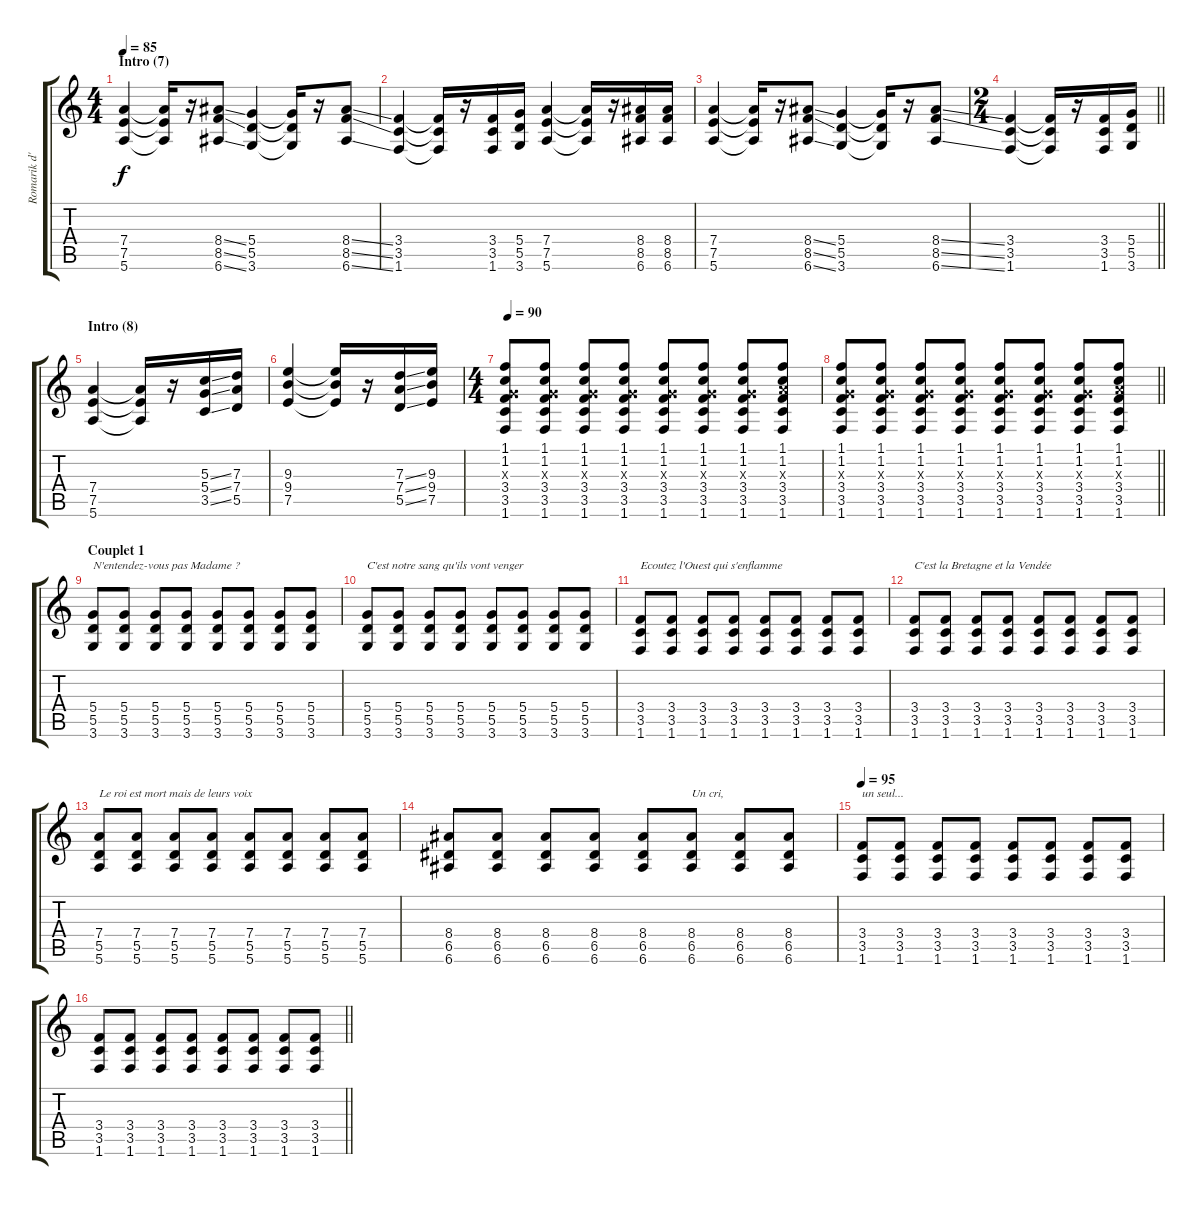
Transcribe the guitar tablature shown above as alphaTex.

\track ("Romarik d'Arvycendres" "Romarik d'") {instrument distortionguitar}
\staff {score tabs}
\tuning (E4 B3 G3 D3 A2 E2) {hide}
\ts (4 4)
\section ("" "Intro (7)")
\tempo 85
\clef g2
\ks c
(7.4 7.5 5.6).4{dy f} (7.4{t} 7.5{t} 5.6{t}).16 r.16 (8.4{ss} 8.5{ss} 6.6{ss}).8 (5.4 5.5 3.6).4 (5.4{t} 5.5{t} 3.6{t}).16 r.16 (8.4{ss} 8.5{ss} 6.6{ss}).8 |
(3.4 3.5 1.6).4 (3.4{t} 3.5{t} 1.6{t}).16 r.16 (3.4 3.5 1.6).16 (5.4 5.5 3.6).16 (7.4 7.5 5.6).4 (7.4{t} 7.5{t} 5.6{t}).16 r.16 (8.4 8.5 6.6).16 (8.4 8.5 6.6).16 |
(7.4 7.5 5.6).4 (7.4{t} 7.5{t} 5.6{t}).16 r.16 (8.4{ss} 8.5{ss} 6.6{ss}).8 (5.4 5.5 3.6).4 (5.4{t} 5.5{t} 3.6{t}).16 r.16 (8.4{ss} 8.5{ss} 6.6{ss}).8 |
\ts (2 4)
\barLineRight lightlight
(3.4 3.5 1.6).4 (3.4{t} 3.5{t} 1.6{t}).16 r.16 (3.4 3.5 1.6).16 (5.4 5.5 3.6).16 |
\section ("" "Intro (8)")
(7.4 7.5 5.6).4 (7.4{t} 7.5{t} 5.6{t}).16 r.16 (5.3{ss} 5.4{ss} 3.5{ss}).16 (7.3 7.4 5.5).16 |
(9.3 9.4 7.5).4 (9.3{t} 9.4{t} 7.5{t}).16 r.16 (7.3{ss} 7.4{ss} 5.5{ss}).16 (9.3 9.4 7.5).16 |
\ts (4 4)
\tempo 90
(1.1 1.2 0.3{x} 3.4 3.5 1.6).8 (1.1 1.2 0.3{x} 3.4 3.5 1.6).8 (1.1 1.2 0.3{x} 3.4 3.5 1.6).8 (1.1 1.2 0.3{x} 3.4 3.5 1.6).8 (1.1 1.2 0.3{x} 3.4 3.5 1.6).8 (1.1 1.2 0.3{x} 3.4 3.5 1.6).8 (1.1 1.2 0.3{x} 3.4 3.5 1.6).8 (1.1 1.2 2.3{x} 3.4 3.5 1.6).8 |
\barLineRight lightlight
(1.1 1.2 0.3{x} 3.4 3.5 1.6).8 (1.1 1.2 0.3{x} 3.4 3.5 1.6).8 (1.1 1.2 0.3{x} 3.4 3.5 1.6).8 (1.1 1.2 0.3{x} 3.4 3.5 1.6).8 (1.1 1.2 0.3{x} 3.4 3.5 1.6).8 (1.1 1.2 0.3{x} 3.4 3.5 1.6).8 (1.1 1.2 0.3{x} 3.4 3.5 1.6).8 (1.1 1.2 2.3{x} 3.4 3.5 1.6).8 |
\section ("" "Couplet 1")
(5.4 5.5 3.6).8{txt "N'entendez-vous pas Madame ?"} (5.4 5.5 3.6).8 (5.4 5.5 3.6).8 (5.4 5.5 3.6).8 (5.4 5.5 3.6).8 (5.4 5.5 3.6).8 (5.4 5.5 3.6).8 (5.4 5.5 3.6).8 |
(5.4 5.5 3.6).8{txt "C'est notre sang qu'ils vont venger"} (5.4 5.5 3.6).8 (5.4 5.5 3.6).8 (5.4 5.5 3.6).8 (5.4 5.5 3.6).8 (5.4 5.5 3.6).8 (5.4 5.5 3.6).8 (5.4 5.5 3.6).8 |
(3.4 3.5 1.6).8{txt "Ecoutez l'Ouest qui s'enflamme"} (3.4 3.5 1.6).8 (3.4 3.5 1.6).8 (3.4 3.5 1.6).8 (3.4 3.5 1.6).8 (3.4 3.5 1.6).8 (3.4 3.5 1.6).8 (3.4 3.5 1.6).8 |
(3.4 3.5 1.6).8{txt "C'est la Bretagne et la Vendée"} (3.4 3.5 1.6).8 (3.4 3.5 1.6).8 (3.4 3.5 1.6).8 (3.4 3.5 1.6).8 (3.4 3.5 1.6).8 (3.4 3.5 1.6).8 (3.4 3.5 1.6).8 |
(7.4 5.5 5.6).8{txt "Le roi est mort mais de leurs voix"} (7.4 5.5 5.6).8 (7.4 5.5 5.6).8 (7.4 5.5 5.6).8 (7.4 5.5 5.6).8 (7.4 5.5 5.6).8 (7.4 5.5 5.6).8 (7.4 5.5 5.6).8 |
(8.4 6.5 6.6).8 (8.4 6.5 6.6).8 (8.4 6.5 6.6).8 (8.4 6.5 6.6).8 (8.4 6.5 6.6).8 (8.4 6.5 6.6).8{txt "Un cri,"} (8.4 6.5 6.6).8 (8.4 6.5 6.6).8 |
\tempo 95
(3.4 3.5 1.6).8{txt "un seul..."} (3.4 3.5 1.6).8 (3.4 3.5 1.6).8 (3.4 3.5 1.6).8 (3.4 3.5 1.6).8 (3.4 3.5 1.6).8 (3.4 3.5 1.6).8 (3.4 3.5 1.6).8 |
\barLineRight lightlight
(3.4 3.5 1.6).8 (3.4 3.5 1.6).8 (3.4 3.5 1.6).8 (3.4 3.5 1.6).8 (3.4 3.5 1.6).8 (3.4 3.5 1.6).8 (3.4 3.5 1.6).8 (3.4 3.5 1.6).8
